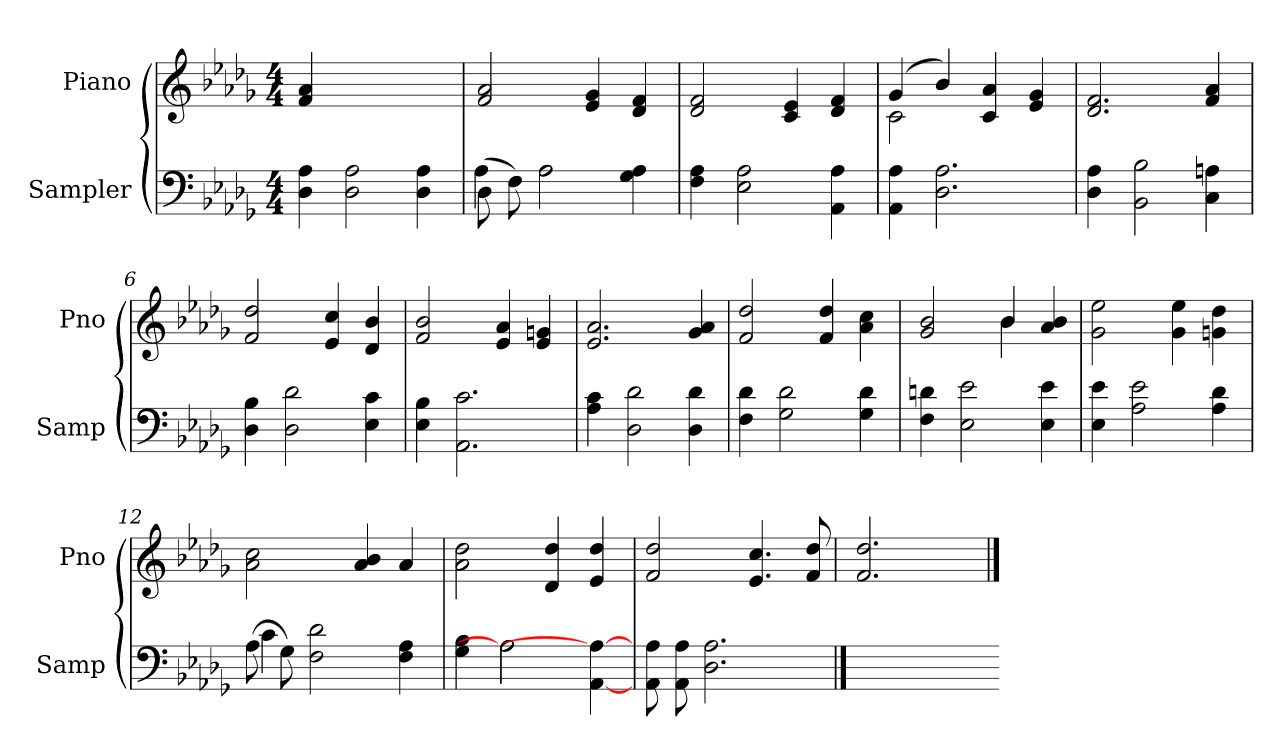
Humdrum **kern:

**kern	**kern
*part2	*part1
*staff2	*staff1
*I"Sampler	*I"Piano
*I'Samp	*I'Pno
*clefF4	*clefG2
*k[b-e-a-d-g-]	*k[b-e-a-d-g-]
*D-:	*D-:
*M4/4	*M4/4
=1	=1
4D-\ 4A-\	4f/ 4a-/
2D-\ 2A-\	2.ryy
4D-\ 4A-\	.
=2	=2
*^	*
(8D-\	4A-	2f/ 2a-/
8F\)	.	.
2A-\	2A-	.
.	.	4e-/ 4g-/
4G-\ 4A-\	4ryy	4d-/ 4f/
*v	*v	*
=3	=3
4F\ 4A-\	2d-/ 2f/
2E-\ 2A-\	.
.	4c/ 4e-/
4AA-\ 4A-\	4d-/ 4f/
=4	=4
*	*^
4AA-\ 4A-\	(4g-/	2c
2.D-\ 2.A-\	4b-/)	.
.	4c/ 4a-/	2ryy
.	4e-/ 4g-/	.
*	*v	*v
=5	=5
4D-\ 4A-\	2.d-/ 2.f/
2BB-\ 2B-\	.
4C\ 4An\	4f/ 4a-/
=6	=6
4D-\ 4B-\	2f/ 2dd-/
2D-\ 2d-\	.
.	4e-/ 4cc/
4E-\ 4c\	4d-/ 4b-/
=7	=7
4E-\ 4B-\	2f/ 2b-/
2.AA-\ 2.c\	.
.	4e-/ 4a-/
.	4e-/ 4gn/
=8	=8
4A-\ 4c\	2.e-/ 2.a-/
2D-\ 2d-\	.
4D-\ 4d-\	4g-/ 4a-/
=9	=9
4F\ 4d-\	2f/ 2dd-/
2G-\ 2d-\	.
.	4f/ 4dd-/
4G-\ 4d-\	4a-\ 4cc\
=10	=10
*	*^
4F\ 4dn\	2g-/ 2b-/	2ryy
2E-\ 2e-\	.	.
.	4b-/	4b-
4E-\ 4e-\	4a-/ 4b-/	4ryy
*	*v	*v
=11	=11
4E-\ 4e-\	2g-\ 2ee-\
2A-\ 2e-\	.
.	4g-\ 4ee-\
4A-\ 4d-\	4gn\ 4dd-\
=12	=12
*^	*
(8A-\	4c	2a-\ 2cc\
8G-\)	.	.
2F\ 2d-\	2.ryy	.
.	.	4a-/ 4b-/
4F\ 4A-\	.	4a-/
=13	=13	=13
4G-\ 4B-\	4ryy	2a-\ 2dd-\
2A-\	2A-]	.
.	.	4d-/ 4dd-/
[4AA-\ 4A-\_	4ryy	4e-/ 4dd-/
*v	*v	*
=14	=14
8AA-\ 8A-\	2f/ 2dd-/
8AA-\ 8A-\	.
2.D-\ 2.A-\	.
.	4.e-/ 4.cc/
.	8f/ 8dd-/
==15	=15
1ryy	2.f/ 2.dd-/
.	4ryy
=	==
*-	*-
